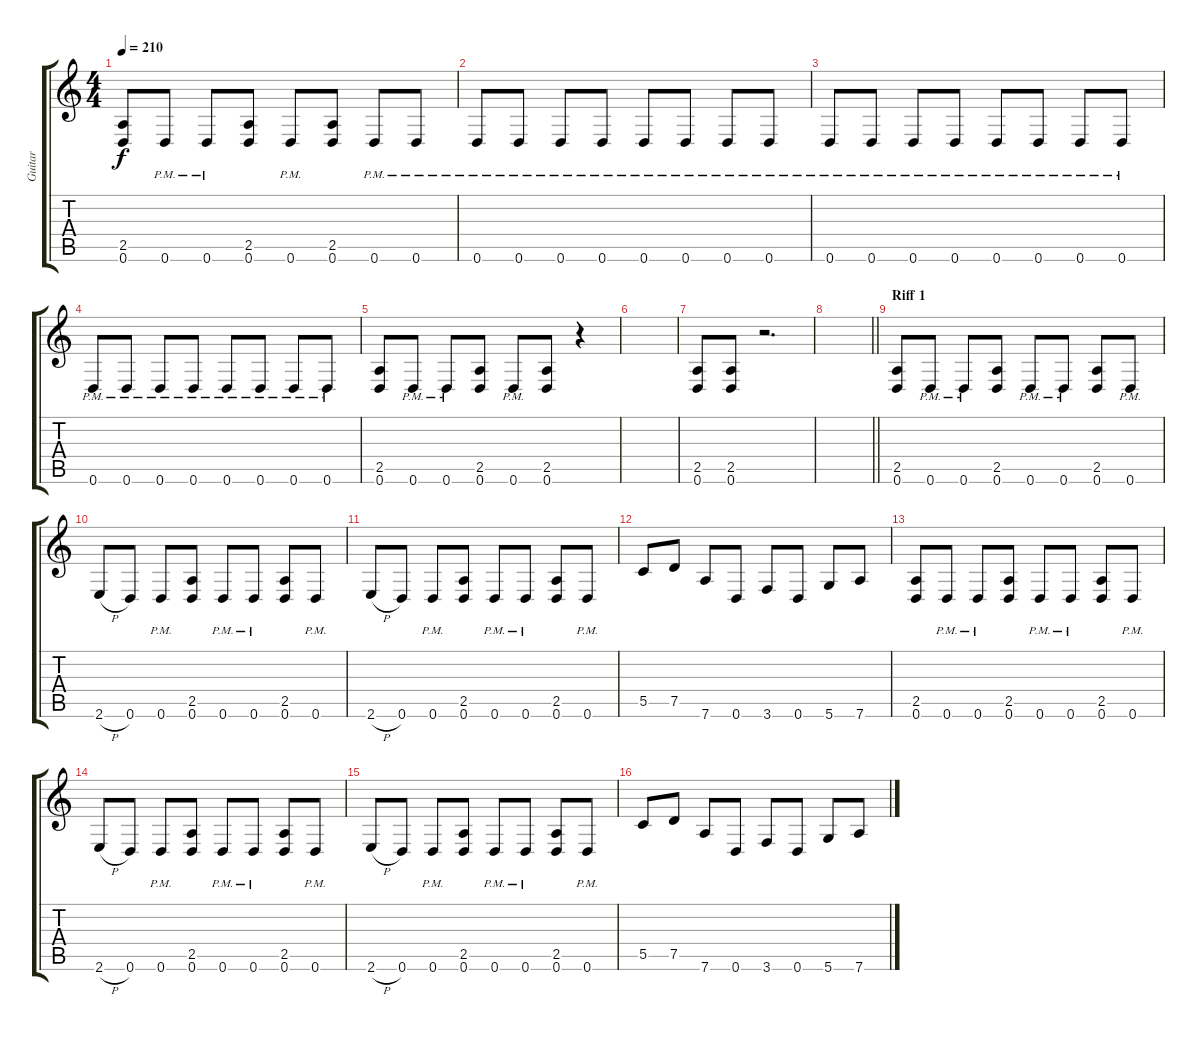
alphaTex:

\track ("Guitar" "Guitar") {instrument distortionguitar}
\staff {score tabs}
\tuning (D4 A3 F3 C3 G2 D2) {hide}
\ts (4 4)
\tempo 210
\clef g2
\ks c
(2.5 0.6).8{dy f} 0.6{pm}.8 0.6{pm}.8 (2.5 0.6).8 0.6{pm}.8 (2.5 0.6).8 0.6{pm}.8 0.6{pm}.8 |
0.6{pm}.8 0.6{pm}.8 0.6{pm}.8 0.6{pm}.8 0.6{pm}.8 0.6{pm}.8 0.6{pm}.8 0.6{pm}.8 |
0.6{pm}.8 0.6{pm}.8 0.6{pm}.8 0.6{pm}.8 0.6{pm}.8 0.6{pm}.8 0.6{pm}.8 0.6{pm}.8 |
0.6{pm}.8 0.6{pm}.8 0.6{pm}.8 0.6{pm}.8 0.6{pm}.8 0.6{pm}.8 0.6{pm}.8 0.6{pm}.8 |
(2.5 0.6).8 0.6{pm}.8 0.6{pm}.8 (2.5 0.6).8 0.6{pm}.8 (2.5 0.6).8 r.4 |
|
(2.5 0.6).8 (2.5 0.6).8 r.2{d} |
\barLineRight lightlight
|
\section ("" "Riff 1")
(2.5 0.6).8 0.6{pm}.8 0.6{pm}.8 (2.5 0.6).8 0.6{pm}.8 0.6{pm}.8 (2.5 0.6).8 0.6{pm}.8 |
2.6{h}.8 0.6.8 0.6{pm}.8 (2.5 0.6).8 0.6{pm}.8 0.6{pm}.8 (2.5 0.6).8 0.6{pm}.8 |
2.6{h}.8 0.6.8 0.6{pm}.8 (2.5 0.6).8 0.6{pm}.8 0.6{pm}.8 (2.5 0.6).8 0.6{pm}.8 |
5.5.8 7.5.8 7.6.8 0.6.8 3.6.8 0.6.8 5.6.8 7.6.8 |
(2.5 0.6).8 0.6{pm}.8 0.6{pm}.8 (2.5 0.6).8 0.6{pm}.8 0.6{pm}.8 (2.5 0.6).8 0.6{pm}.8 |
2.6{h}.8 0.6.8 0.6{pm}.8 (2.5 0.6).8 0.6{pm}.8 0.6{pm}.8 (2.5 0.6).8 0.6{pm}.8 |
2.6{h}.8 0.6.8 0.6{pm}.8 (2.5 0.6).8 0.6{pm}.8 0.6{pm}.8 (2.5 0.6).8 0.6{pm}.8 |
5.5.8 7.5.8 7.6.8 0.6.8 3.6.8 0.6.8 5.6.8 7.6.8
